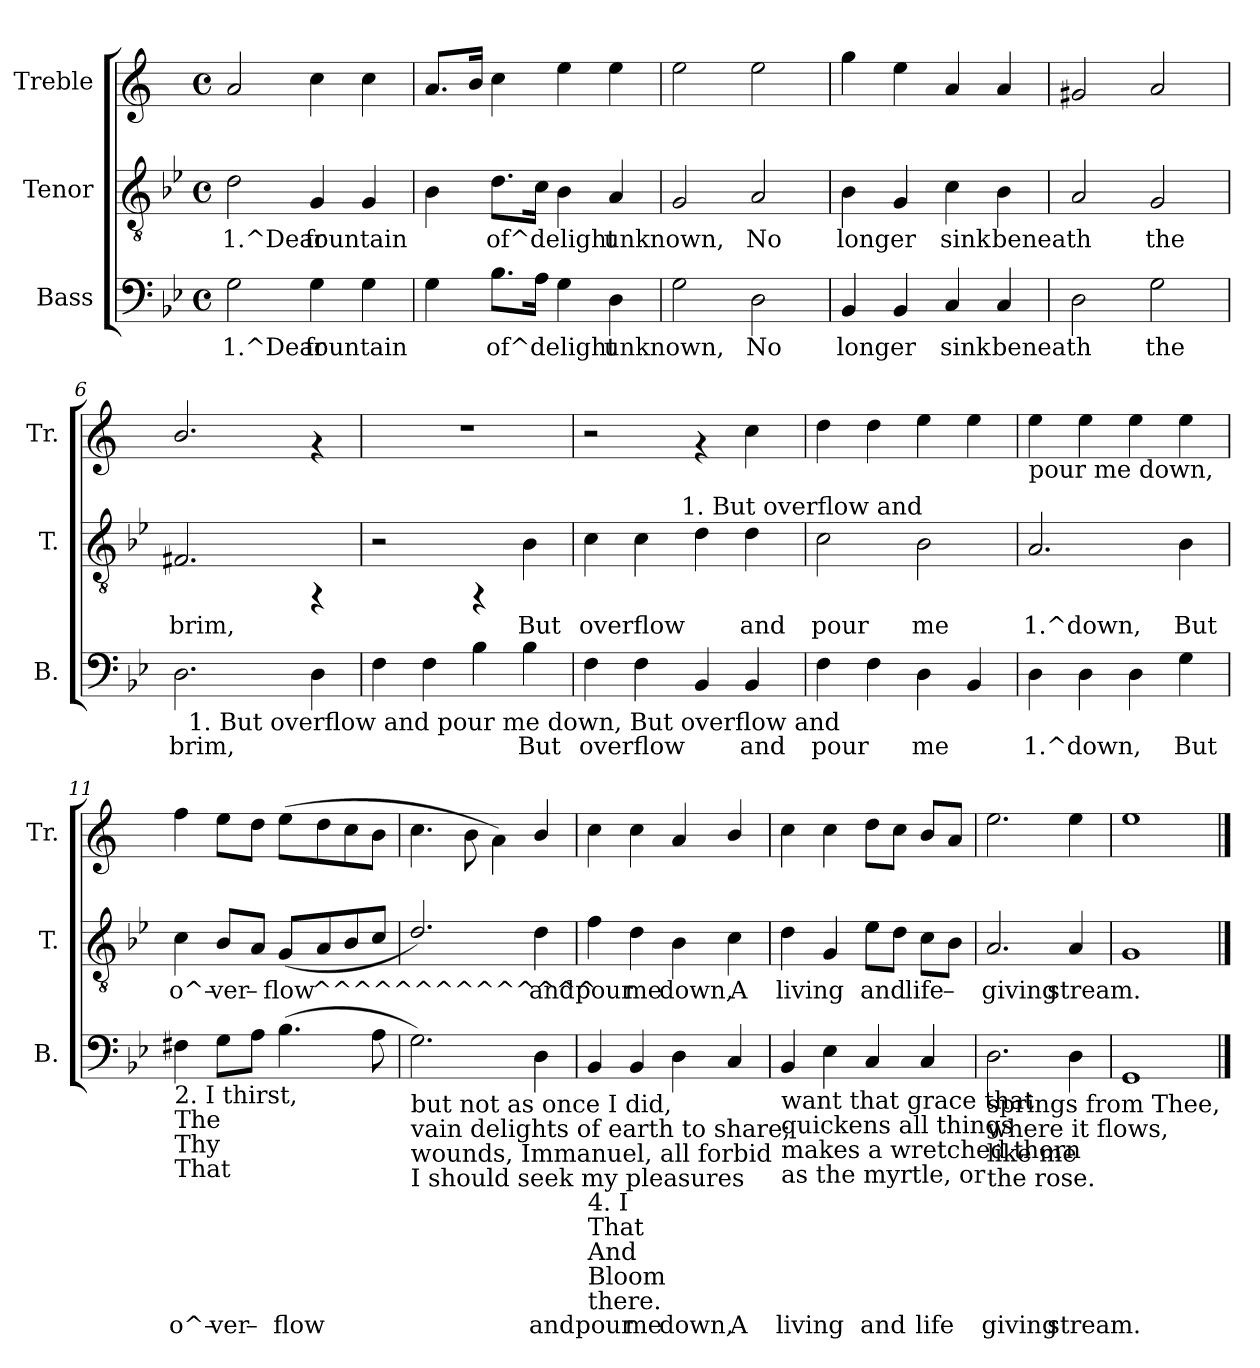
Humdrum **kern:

**kern	**text	**kern	**text	**kern
*part3	*part3	*part2	*part2	*part1
*staff3	*staff3	*staff2	*staff2	*staff1
*I"Bass	*	*I"Tenor	*	*I"Treble
*I'B.	*	*I'T.	*	*I'Tr.
!!LO:PB:g=z
*stria5	*	*stria5	*	*stria5
*clefF4	*	*clefGv2	*	*clefG2
*	*	*	*	*ITrd1c2
*k[b-e-]	*	*k[b-e-]	*	*k[b-e-]
*B-:	*	*B-:	*	*B-:
*M4/4	*	*M4/4	*	*M4/4
*met(c)	*	*met(c)	*	*met(c)
=1	=1	=1	=1	=1
!	!LO:LY:a:rj	!	!LO:LY:b:rj	!
2G\	1.^Dear	2d\	1.^Dear	2g/
!	!LO:LY:a:rj	!	!LO:LY:b:rj	!
4G\	fountain	4G/	fountain	4b-\
!	!LO:LY:a:rj	!	!LO:LY:b:rj	!
4G\	.	4G/	.	4b-\
=2	=2	=2	=2	=2
!	!LO:LY:a:rj	!	!LO:LY:b:rj	!
4G\	.	4B-\	.	8.g/L
.	.	.	.	16a/J
!	!LO:LY:a:rj	!	!LO:LY:b:rj	!
8.B-\L	of^delight	8.d\L	of^delight	4b-\
!	!LO:LY:a:rj	!	!LO:LY:b:rj	!
16A\J	.	16c\J	.	.
!	!LO:LY:a:rj	!	!LO:LY:b:rj	!
4G\	.	4B-\	.	4dd\
!	!LO:LY:a:rj	!	!LO:LY:b:rj	!
4D\	unknown,	4A/	unknown,	4dd\
=3	=3	=3	=3	=3
!	!LO:LY:a:rj	!	!LO:LY:b:rj	!
2G\	.	2G/	.	2dd\
!	!LO:LY:a:rj	!	!LO:LY:b:rj	!
2D\	No	2A/	No	2dd\
=4	=4	=4	=4	=4
!	!LO:LY:a:rj	!	!LO:LY:b:rj	!
4BB-/	longer	4B-\	longer	4ff\
!	!LO:LY:a:rj	!	!LO:LY:b:rj	!
4BB-/	.	4G/	.	4dd\
!	!LO:LY:a:rj	!	!LO:LY:b:rj	!
4C/	sink	4c\	sink	4g/
!	!LO:LY:a:rj	!	!LO:LY:b:rj	!
4C/	beneath	4B-\	beneath	4g>/
=5	=5	=5	=5	=5
!	!LO:LY:a:rj	!	!LO:LY:b:rj	!
2D\	.	2A/	.	2f#X/
!	!LO:LY:a:rj	!	!LO:LY:b:rj	!
2G\	the	2G/	the	2g/
=6	=6	=6	=6	=6
!	!LO:LY:a:rj	!	!LO:LY:b:rj	!
*^	*	*	*	*
2.D\	32ryy	brim,	2.F#X/	brim,	2.a/
!	!LO:TX:b:t=1. But overflow and pour me down, But overflow and	!	!	!	!
.	2ryy	.	.	.	.
.	4...ryy	.	.	.	.
!	!	!LO:LY:a:rj	!	!	!
4D\	.	.	4rFF	.	4rf
=7	=7	=7	=7	=7	=7
!	!	!LO:LY:a:rj	!	!	!
*v	*v	*	*	*	*
4F\	.	2r	.	1r
!	!LO:LY:a:rj	!	!	!
4F\	.	.	.	.
!	!LO:LY:a:rj	!	!	!
4B-\	.	4rFF	.	.
!	!LO:LY:a:rj	!	!LO:LY:b:rj	!
4B-\	But	4B-\	But	.
=8	=8	=8	=8	=8
!	!LO:LY:a:rj	!	!LO:LY:b:rj	!
*	*	*^	*	*
4F\	overflow	4c\	4...ryy	overflow	2r
!	!LO:LY:a:rj	!	!	!LO:LY:b:rj	!
4F\	.	4c\	.	.	.
!	!	!	!LO:TX:a:t=1. But overflow and	!	!
.	.	.	2ryy	.	.
!	!LO:LY:a:rj	!	!	!LO:LY:b:rj	!
4BB-/	.	4d\	.	.	4rf
!	!LO:LY:a:rj	!	!	!LO:LY:b:rj	!
4BB-/	and	4d\	.	and	4b-\
.	.	.	32ryy	.	.
=9	=9	=9	=9	=9	=9
!	!LO:LY:a:rj	!	!	!LO:LY:b:rj	!
*	*	*v	*v	*	*
4F\	pour	2c\	pour	4cc\
!	!LO:LY:a:rj	!	!	!
4F\	.	.	.	4cc\
!	!LO:LY:a:rj	!	!LO:LY:b:rj	!
4D\	me	2B-\	me	4dd\
!	!LO:LY:a:rj	!	!	!
4BB-/	.	.	.	4dd\
!!LO:LB:g=z
=10	=10	=10	=10	=10
!	!	!	!	!LO:TX:b:t=pour me down,
!	!LO:LY:a:rj	!	!LO:LY:b:rj	!
4D\	1.^down,	2.A/	1.^down,	4dd\
!	!LO:LY:a:rj	!	!	!
4D\	.	.	.	4dd\
!	!LO:LY:a:rj	!	!	!
4D\	.	.	.	4dd\
!	!LO:LY:a:rj	!	!LO:LY:b:rj	!
4G\	But	4B-\	But	4dd\
=11	=11	=11	=11	=11
!LO:TX:b:t=2. I thirst,	!	!	!	!
!LO:TX:b:t=The	!	!	!	!
!LO:TX:b:t=Thy	!	!	!	!
!LO:TX:b:t=That	!	!	!	!
!	!LO:LY:a:rj	!	!LO:LY:b:rj	!
4F#X\	o^–	4c\	o^–	4ee-\
!	!LO:LY:a:rj	!	!LO:LY:b:rj	!
8G\L	ver	8B-/L	ver	8dd\L
!	!LO:LY:a:rj	!	!LO:LY:b:rj	!
8A\J	–	8A/J	–	8cc\J
!	!LO:LY:a:rj	!	!LO:LY:b:rj	!
(>4.B-\	flow	(<8G/L	flow	(>8dd\L
!	!	!	!LO:LY:b:rj	!
.	.	8A/	^^^^^^^^^^^^^^	8cc\
!	!	!	!LO:LY:b:rj	!
.	.	8B-/	.	8b-\
!	!LO:LY:a:rj	!	!LO:LY:b:rj	!
8A\	.	8c/J	.	8a\J
=12	=12	=12	=12	=12
!LO:TX:b:t=but not as once I did,	!	!	!	!
!LO:TX:b:t=vain delights of earth to share;	!	!	!	!
!LO:TX:b:t=wounds, Immanuel, all forbid	!	!	!	!
!LO:TX:b:t=I should seek my pleasures	!	!	!	!
!	!LO:LY:a:rj	!	!LO:LY:b:rj	!
2.G\)	.	2.d/)	.	4.b-\
.	.	.	.	8a\
.	.	.	.	4g\)
!	!LO:LY:a:rj	!	!LO:LY:b:rj	!
4D\	and	4d\	and	4a/
=13	=13	=13	=13	=13
!LO:TX:b:t=4. I	!	!	!	!
!LO:TX:b:t=That	!	!	!	!
!LO:TX:b:t=And	!	!	!	!
!LO:TX:b:t=Bloom	!	!	!	!
!LO:TX:b:t=there.	!	!	!	!
!	!LO:LY:a:rj	!	!LO:LY:b:rj	!
4BB-/	pour	4f\	pour	4b-\
!	!LO:LY:a:rj	!	!LO:LY:b:rj	!
4BB-/	me	4d\	me	4b-\
!	!LO:LY:a:rj	!	!LO:LY:b:rj	!
4D\	down,	4B-\	down,	4g/
!	!LO:LY:a:rj	!	!LO:LY:b:rj	!
4C/	A	4c\	A	4a/
=14	=14	=14	=14	=14
!LO:TX:b:t=want that grace that	!	!	!	!
!LO:TX:b:t=quickens all things	!	!	!	!
!LO:TX:b:t=makes a wretched thorn	!	!	!	!
!LO:TX:b:t=as the myrtle, or	!	!	!	!
!	!LO:LY:a:rj	!	!LO:LY:b:rj	!
4BB-/	living	4d\	living	4b-\
!	!LO:LY:a:rj	!	!LO:LY:b:rj	!
4E-\	.	4G/	.	4b-\
!	!LO:LY:a:rj	!	!LO:LY:b:rj	!
4C/	and	8e-\L	and	8cc\L
!	!	!	!LO:LY:b:rj	!
.	.	8d\J	.	8b-\J
!	!LO:LY:a:rj	!	!LO:LY:b:rj	!
4C/	life	8c\L	life	8a/L
!	!	!	!LO:LY:b:rj	!
.	.	8B-\J	–	8g/J
=15	=15	=15	=15	=15
!LO:TX:b:t=springs from Thee,	!	!	!	!
!LO:TX:b:t=where it flows,	!	!	!	!
!LO:TX:b:t=like me	!	!	!	!
!LO:TX:b:t=the rose.	!	!	!	!
!	!LO:LY:a:rj	!	!LO:LY:b:rj	!
2.D\	giving	2.A/	giving	2.dd\
!	!LO:LY:a:rj	!	!LO:LY:b:rj	!
4D\	stream.	4A/	stream.	4dd\
=16	=16	=16	=16	=16
!	!LO:LY:a:rj	!	!LO:LY:b:rj	!
1GG	.	1G	.	1dd
==	==	==	==	==
*-	*-	*-	*-	*-
